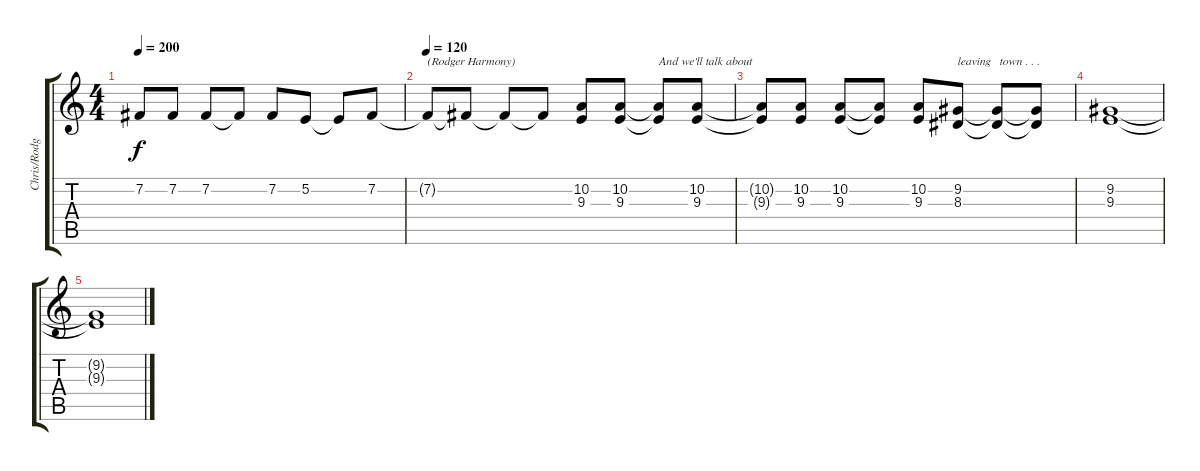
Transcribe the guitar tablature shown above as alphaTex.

\track ("Chris/Rodger (Vocals/Harmonies)" "Chris/Rodg") {instrument clarinet}
\staff {score tabs}
\tuning (E4 B3 G3 D3 A2 E2) {hide}
\ts (4 4)
\tempo 200
\clef g2
\ks c
7.2{t}.8{dy f} 7.2.8 7.2.8 7.2{t}.8 7.2.8 5.2.8 5.2{t}.8 7.2.8 |
\tempo 120
7.2{t}.8{txt "(Rodger Harmony)"} 7.2{t}.8 7.2{t}.8 7.2{t}.8 (10.2 9.3).8 (10.2 9.3).8 (10.2{t} 9.3{t}).8{txt "And we'll talk about"} (10.2 9.3).8 |
(10.2{t} 9.3{t}).8 (10.2 9.3).8 (10.2 9.3).8 (10.2{t} 9.3{t}).8 (10.2 9.3).8 (9.2 8.3).8{txt "leaving   town . . ."} (9.2{t} 8.3{t}).8 (9.2{t} 8.3{t}).8 |
(9.2 9.3).1 |
(9.2{t} 9.3{t}).1
